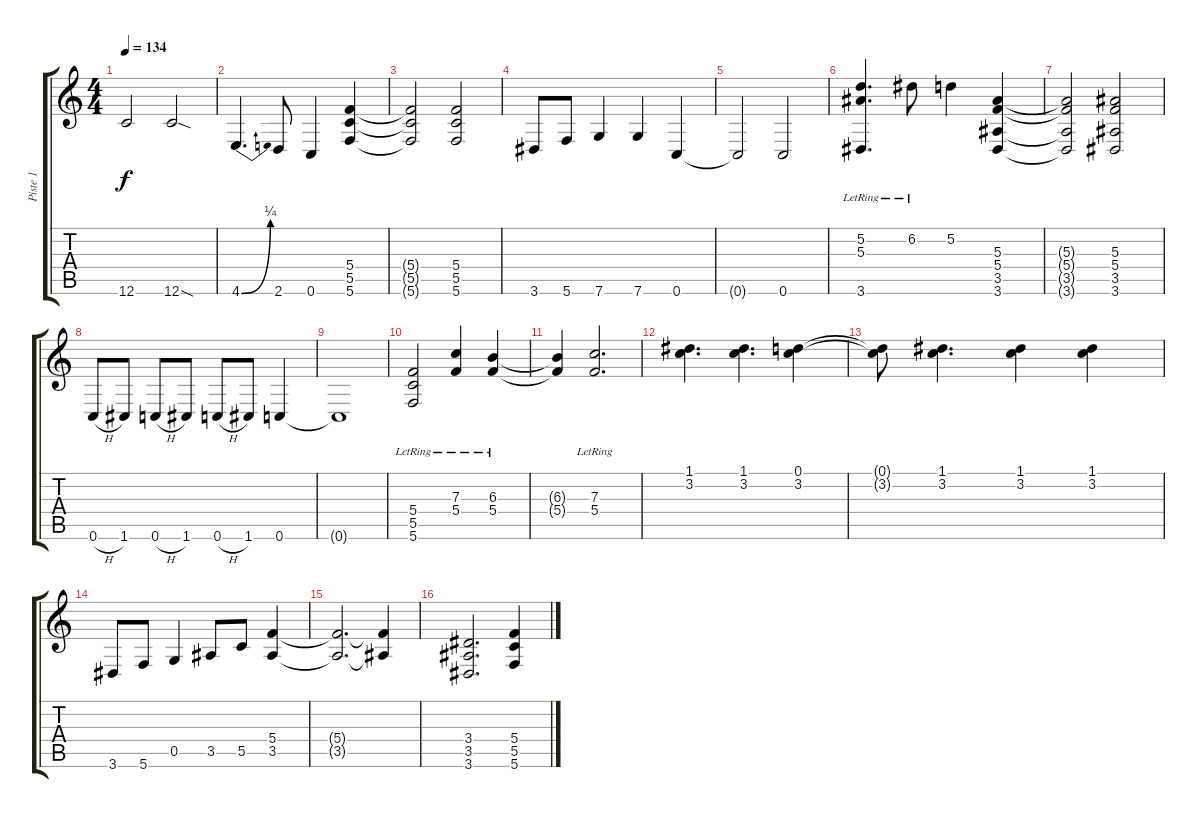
\track ("Piste 1" "Piste 1") {instrument overdrivenguitar}
\staff {score tabs}
\tuning (D4 A3 F3 C3 G2 C2) {hide}
\ts (4 4)
\tempo 134
\clef g2
\ks c
12.6{t}.2{dy f} 12.6{sod}.2 |
4.6{be (bend 0 0 60 1)}.4{d} 2.6.8 0.6.4 (5.4 5.5 5.6).4 |
(5.4{t} 5.5{t} 5.6{t}).2 (5.4 5.5 5.6).2 |
3.6.8 5.6.8 7.6.4 7.6.4 0.6.4 |
0.6{t}.2 0.6.2 |
(5.2{lr} 5.3{lr} 3.6).4{d} 6.2{lr}.8 5.2.4 (5.3 5.4 3.5 3.6).4 |
(5.3{t} 5.4{t} 3.5{t} 3.6{t}).2 (5.3 5.4 3.5 3.6).2 |
0.6{h}.8 1.6.8 0.6{h}.8 1.6.8 0.6{h}.8 1.6.8 0.6.4 |
0.6{t}.1 |
(5.4{lr} 5.5{lr} 5.6{lr}).2 (7.3 5.4{lr}).4 (6.3 5.4{lr}).4 |
(6.3{t} 5.4{t}).4 (7.3 5.4{lr}).2{d} |
(1.1 3.2).4{d} (1.1 3.2).4{d} (0.1 3.2).4 |
(0.1{t} 3.2{t}).8 (1.1 3.2).4{d} (1.1 3.2).4 (1.1 3.2).4 |
3.6.8 5.6.8 0.5.4 3.5.8 5.5.8 (5.4 3.5).4 |
(5.4{t} 3.5{t}).2{d} (5.4{t} 3.5{t}).4 |
(3.4 3.5 3.6).2{d} (5.4 5.5 5.6).4
